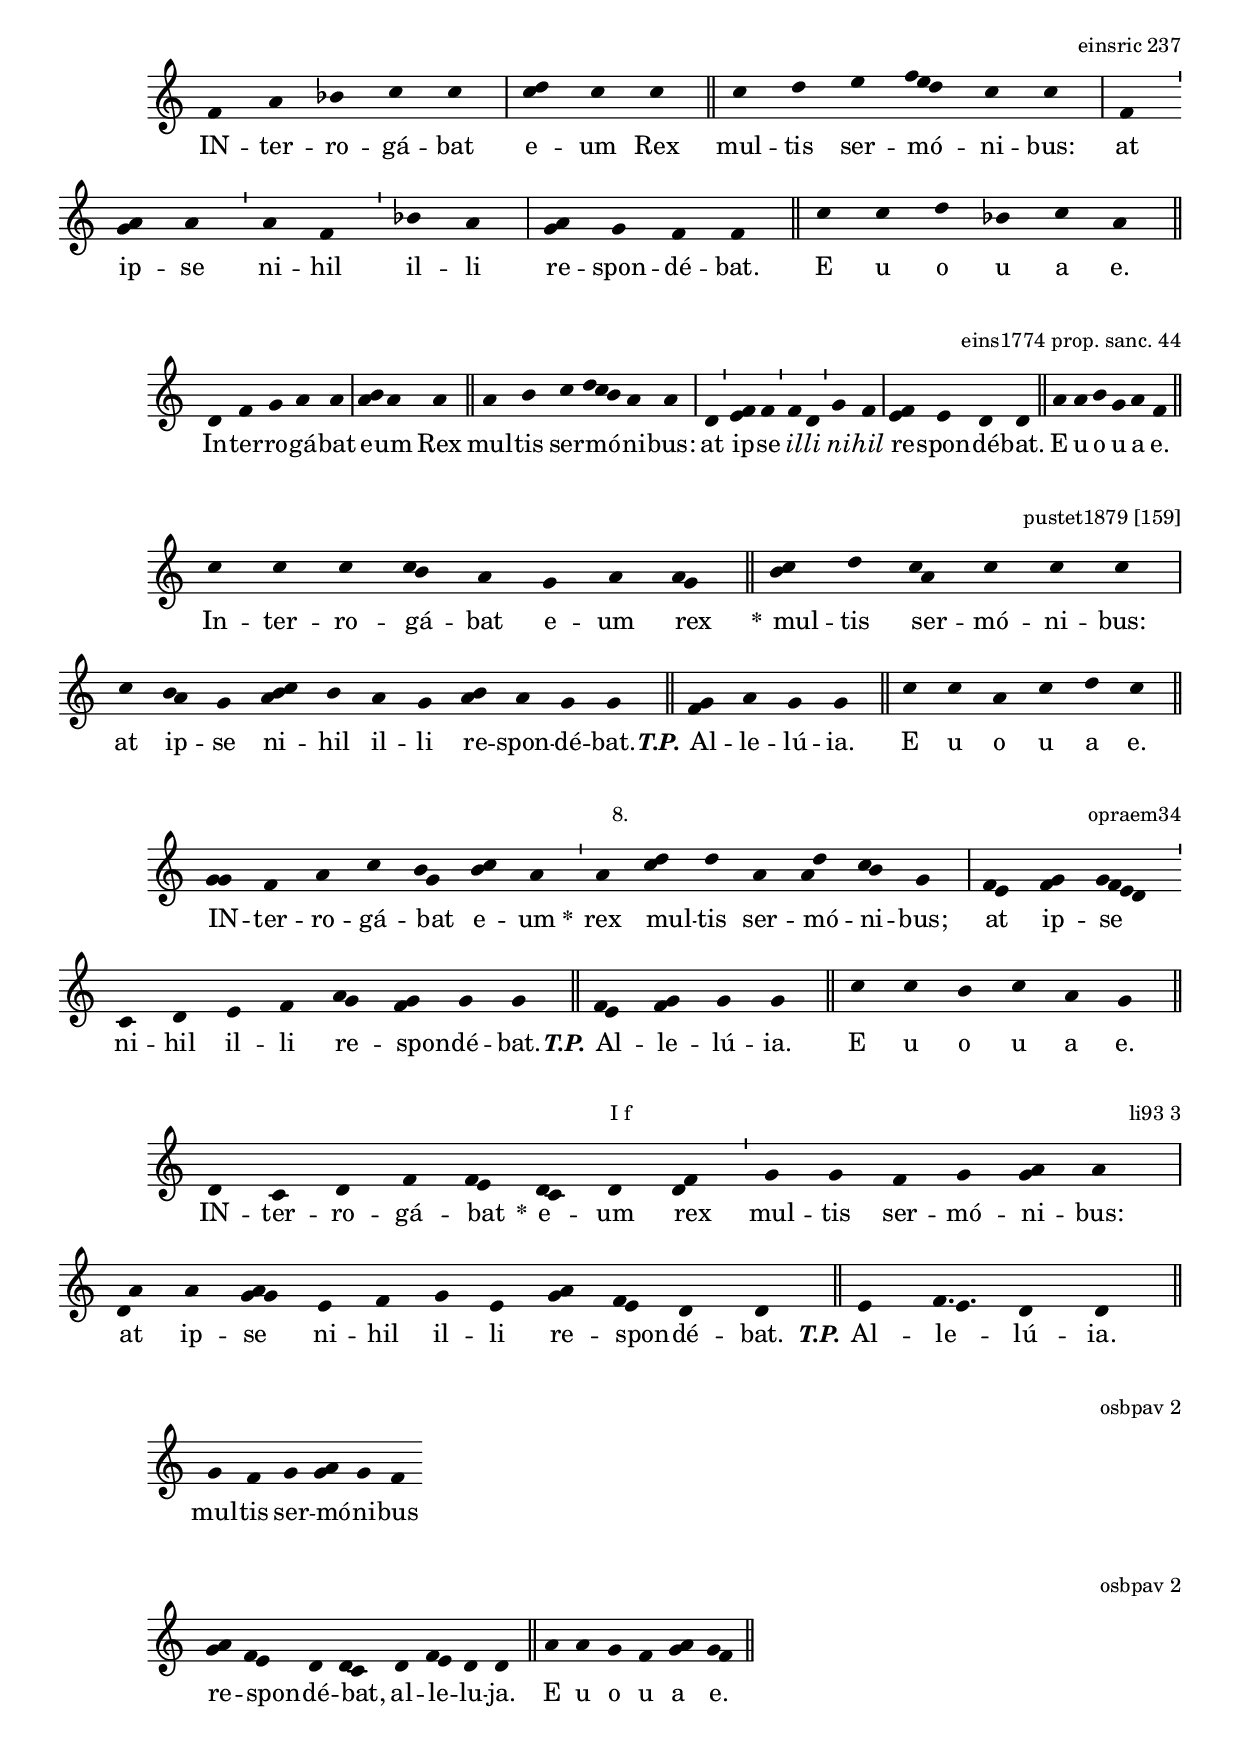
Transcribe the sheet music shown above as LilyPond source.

\version "2.19.32"

\include "../lib/synopsis.ily"

\score {
  \transpose c c' {
    \plainchant
    f4 a bes c' c' \bar "|"
    \melisma { c' d' } c' c' \bar "||"
    c' d' e' \melisma { f' e' d' } c' c' \bar "|"
    f \bar "'" \melisma { g a } a \bar "'" a f \bar "'" bes a \bar "|"
    \melisma { g a } g f f \bar "||"
    c' c' d' bes c' a \bar "||"
  }
  \addlyrics {
    IN -- ter -- ro -- gá -- bat e -- um Rex
    mul -- tis ser -- mó -- ni -- bus:
    at ip -- se ni -- hil il -- li re -- spon -- dé -- bat.
    E u o u a e.
  }
  \header {
    fontes = "einsric 237"
  }
}

\score {
  \transpose c c' {
    \plainchant
    d4 f g a a \bar "|"
    \melisma { a b } a a \bar "||"
    a b c' \melisma { d' c' b } a a \bar "|"
    d \bar "'" \melisma { e f } f \bar "'" f d \bar "'" g f \bar "|"
    \melisma { e f } e d d \bar "||"
    a a b g a f \bar "||"
  }
  \addlyrics {
    In -- ter -- ro -- gá -- bat e -- um Rex
    mul -- tis ser -- mó -- ni -- bus:
    at ip -- se \lyrit il -- li ni -- hil \lyrrev re -- spon -- dé -- bat.
    E u o u a e.
  }
  \header {
    fontes = "eins1774 prop. sanc. 44"
  }
}

\score {
  \transpose c c' {
    \plainchant
    c'4 c' c' \melisma { c' b } a g a \melisma { a g } \bar "||"
    \melisma { b c' } d' \melisma { c' a } c' c' c' \bar "|"
    c' \melisma { b a } g \melisma { a b c' } b a g \melisma { a b } a g g \bar "||"
    \melisma { f g } a g g \bar "||"
    c' c' a c' d' c' \bar "||"
  }
  \addlyrics {
    In -- ter -- ro -- gá -- bat e -- um rex \set stanza = \markup{"*"}
    mul -- tis ser -- mó -- ni -- bus:
    at ip -- se ni -- hil il -- li re -- spon -- dé -- bat.
    \set stanza = \markup{\italic{T.P.}} Al -- le -- lú -- ia.
    E u o u a e.
  }
  \header {
    fontes = "pustet1879 [159]"
  }
}

\score {
  \transpose c c' {
    \plainchant
    \melisma { g4 g } f a c' \melisma { b g } \bar "" \melisma { b c' } a \bar "'"
    a \bar "" \melisma { c' d' } d' \bar "" a \melisma { a d' } \melisma { c' b } g \bar "|"
    \melisma { f e } \bar "" \melisma { f g } \melisma { g f e d } \bar "'"
    c d \bar "" e f \bar "" \melisma { a g } \melisma { f g } g g \bar "||"
    \melisma { f e } \melisma { f g } g g \bar "||"
    c' \bar "" c' \bar "" b \bar "" c' \bar "" a \bar "" g \bar "||"
  }
  \addlyrics {
    IN -- ter -- ro -- gá -- bat e -- um \set stanza = \markup{"*"}
    rex mul -- tis ser -- mó -- ni -- bus;
    at ip -- se ni -- hil il -- li re -- spon -- dé -- bat.
    \set stanza = \markup{\italic{T.P.}} Al -- le -- lú -- ia.
    E u o u a e.
  }
  \header {
    annotation = "8."
    mode = "8"
    office-part = "antiphona"
    fontes = "opraem34"
  }
}

\score {
  \transpose c c' {
    \plainchant
    d4 c d f \melisma { f e }
    \melisma { d c } d \melisma { d f } \bar "'"
    g g f g \melisma { g a } a4. \bar "|"
    \melisma { d4 a } a \melisma { g a g } e f g e \melisma { g a } \melisma { f e } d4. d4. \bar "||"
    e \melisma { f e } d4. d4. \bar "||"
  }
  \addlyrics {
    IN -- ter -- ro -- gá -- bat \set stanza = \markup{"*"}
    e -- um rex
    mul -- tis ser -- mó -- ni -- bus:
    at ip -- se ni -- hil il -- li re -- spon -- dé -- bat.
    \set stanza = \markup{\italic{T.P.}} Al -- le -- lú -- ia.
    E u o u a e.
  }
  \header {
    fontes = "li93 3"
    annotation = "I f"
  }
}

\score {
  \transpose c c' {
    \plainchant
    g4 f g \melisma { g a } g f
  }
  \addlyrics {
    mul -- tis ser -- mó -- ni -- bus
  }
  \header {
    fontes = "osbpav 2"
  }
}

\score {
  \transpose c c' {
    \plainchant
    \melisma { g4 a } \melisma { f e } d \melisma { d c } d \melisma { f e } d d \bar "||"
    a a g f \melisma { g a } \melisma { g f } \bar "||"
  }
  \addlyrics {
    re -- spon -- dé -- bat, al -- le -- lu -- ja.
    E u o u a e.
  }
  \header {
    fontes = "osbpav 2"
  }
}

%{
\score {
  \transpose c c' {
    \plainchant

  }
  \addlyrics {

  }
  \header {
    fontes = ""
  }
}
%}